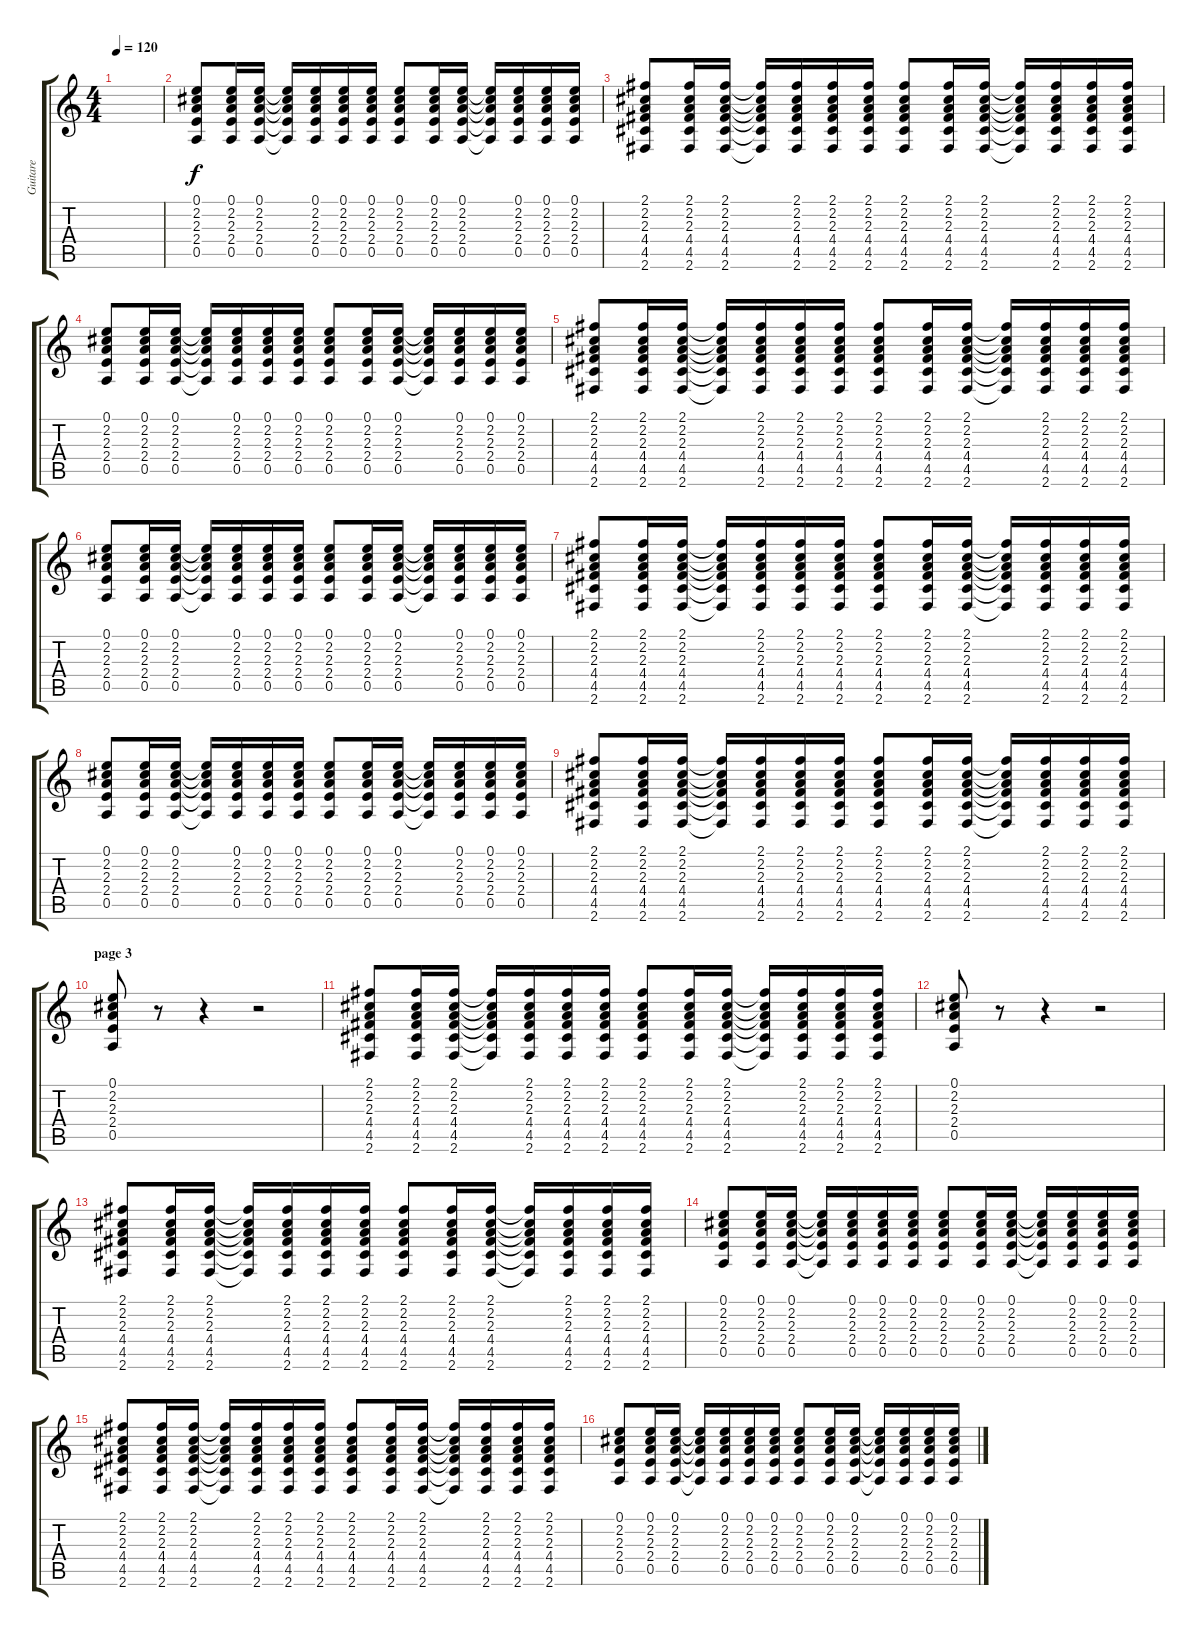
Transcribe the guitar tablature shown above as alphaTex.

\track ("Guitare" "Guitare") {instrument acousticguitarnylon}
\staff {score tabs}
\tuning (E4 B3 G3 D3 A2 E2) {hide}
\ts (4 4)
\tempo 120
\clef g2
\ks c
|
(0.1 2.2 2.3 2.4 0.5).8 (0.1 2.2 2.3 2.4 0.5).16 (0.1 2.2 2.3 2.4 0.5).16 (0.1{t} 2.2{t} 2.3{t} 2.4{t} 0.5{t}).16 (0.1 2.2 2.3 2.4 0.5).16 (0.1 2.2 2.3 2.4 0.5).16 (0.1 2.2 2.3 2.4 0.5).16 (0.1 2.2 2.3 2.4 0.5).8 (0.1 2.2 2.3 2.4 0.5).16 (0.1 2.2 2.3 2.4 0.5).16 (0.1{t} 2.2{t} 2.3{t} 2.4{t} 0.5{t}).16 (0.1 2.2 2.3 2.4 0.5).16 (0.1 2.2 2.3 2.4 0.5).16 (0.1 2.2 2.3 2.4 0.5).16 |
(2.1 2.2 2.3 4.4 4.5 2.6).8 (2.1 2.2 2.3 4.4 4.5 2.6).16 (2.1 2.2 2.3 4.4 4.5 2.6).16 (2.1{t} 2.2{t} 2.3{t} 4.4{t} 4.5{t} 2.6{t}).16 (2.1 2.2 2.3 4.4 4.5 2.6).16 (2.1 2.2 2.3 4.4 4.5 2.6).16 (2.1 2.2 2.3 4.4 4.5 2.6).16 (2.1 2.2 2.3 4.4 4.5 2.6).8 (2.1 2.2 2.3 4.4 4.5 2.6).16 (2.1 2.2 2.3 4.4 4.5 2.6).16 (2.1{t} 2.2{t} 2.3{t} 4.4{t} 4.5{t} 2.6{t}).16 (2.1 2.2 2.3 4.4 4.5 2.6).16 (2.1 2.2 2.3 4.4 4.5 2.6).16 (2.1 2.2 2.3 4.4 4.5 2.6).16 |
(0.1 2.2 2.3 2.4 0.5).8 (0.1 2.2 2.3 2.4 0.5).16 (0.1 2.2 2.3 2.4 0.5).16 (0.1{t} 2.2{t} 2.3{t} 2.4{t} 0.5{t}).16 (0.1 2.2 2.3 2.4 0.5).16 (0.1 2.2 2.3 2.4 0.5).16 (0.1 2.2 2.3 2.4 0.5).16 (0.1 2.2 2.3 2.4 0.5).8 (0.1 2.2 2.3 2.4 0.5).16 (0.1 2.2 2.3 2.4 0.5).16 (0.1{t} 2.2{t} 2.3{t} 2.4{t} 0.5{t}).16 (0.1 2.2 2.3 2.4 0.5).16 (0.1 2.2 2.3 2.4 0.5).16 (0.1 2.2 2.3 2.4 0.5).16 |
(2.1 2.2 2.3 4.4 4.5 2.6).8 (2.1 2.2 2.3 4.4 4.5 2.6).16 (2.1 2.2 2.3 4.4 4.5 2.6).16 (2.1{t} 2.2{t} 2.3{t} 4.4{t} 4.5{t} 2.6{t}).16 (2.1 2.2 2.3 4.4 4.5 2.6).16 (2.1 2.2 2.3 4.4 4.5 2.6).16 (2.1 2.2 2.3 4.4 4.5 2.6).16 (2.1 2.2 2.3 4.4 4.5 2.6).8 (2.1 2.2 2.3 4.4 4.5 2.6).16 (2.1 2.2 2.3 4.4 4.5 2.6).16 (2.1{t} 2.2{t} 2.3{t} 4.4{t} 4.5{t} 2.6{t}).16 (2.1 2.2 2.3 4.4 4.5 2.6).16 (2.1 2.2 2.3 4.4 4.5 2.6).16 (2.1 2.2 2.3 4.4 4.5 2.6).16 |
(0.1 2.2 2.3 2.4 0.5).8 (0.1 2.2 2.3 2.4 0.5).16 (0.1 2.2 2.3 2.4 0.5).16 (0.1{t} 2.2{t} 2.3{t} 2.4{t} 0.5{t}).16 (0.1 2.2 2.3 2.4 0.5).16 (0.1 2.2 2.3 2.4 0.5).16 (0.1 2.2 2.3 2.4 0.5).16 (0.1 2.2 2.3 2.4 0.5).8 (0.1 2.2 2.3 2.4 0.5).16 (0.1 2.2 2.3 2.4 0.5).16 (0.1{t} 2.2{t} 2.3{t} 2.4{t} 0.5{t}).16 (0.1 2.2 2.3 2.4 0.5).16 (0.1 2.2 2.3 2.4 0.5).16 (0.1 2.2 2.3 2.4 0.5).16 |
(2.1 2.2 2.3 4.4 4.5 2.6).8 (2.1 2.2 2.3 4.4 4.5 2.6).16 (2.1 2.2 2.3 4.4 4.5 2.6).16 (2.1{t} 2.2{t} 2.3{t} 4.4{t} 4.5{t} 2.6{t}).16 (2.1 2.2 2.3 4.4 4.5 2.6).16 (2.1 2.2 2.3 4.4 4.5 2.6).16 (2.1 2.2 2.3 4.4 4.5 2.6).16 (2.1 2.2 2.3 4.4 4.5 2.6).8 (2.1 2.2 2.3 4.4 4.5 2.6).16 (2.1 2.2 2.3 4.4 4.5 2.6).16 (2.1{t} 2.2{t} 2.3{t} 4.4{t} 4.5{t} 2.6{t}).16 (2.1 2.2 2.3 4.4 4.5 2.6).16 (2.1 2.2 2.3 4.4 4.5 2.6).16 (2.1 2.2 2.3 4.4 4.5 2.6).16 |
(0.1 2.2 2.3 2.4 0.5).8 (0.1 2.2 2.3 2.4 0.5).16 (0.1 2.2 2.3 2.4 0.5).16 (0.1{t} 2.2{t} 2.3{t} 2.4{t} 0.5{t}).16 (0.1 2.2 2.3 2.4 0.5).16 (0.1 2.2 2.3 2.4 0.5).16 (0.1 2.2 2.3 2.4 0.5).16 (0.1 2.2 2.3 2.4 0.5).8 (0.1 2.2 2.3 2.4 0.5).16 (0.1 2.2 2.3 2.4 0.5).16 (0.1{t} 2.2{t} 2.3{t} 2.4{t} 0.5{t}).16 (0.1 2.2 2.3 2.4 0.5).16 (0.1 2.2 2.3 2.4 0.5).16 (0.1 2.2 2.3 2.4 0.5).16 |
(2.1 2.2 2.3 4.4 4.5 2.6).8 (2.1 2.2 2.3 4.4 4.5 2.6).16 (2.1 2.2 2.3 4.4 4.5 2.6).16 (2.1{t} 2.2{t} 2.3{t} 4.4{t} 4.5{t} 2.6{t}).16 (2.1 2.2 2.3 4.4 4.5 2.6).16 (2.1 2.2 2.3 4.4 4.5 2.6).16 (2.1 2.2 2.3 4.4 4.5 2.6).16 (2.1 2.2 2.3 4.4 4.5 2.6).8 (2.1 2.2 2.3 4.4 4.5 2.6).16 (2.1 2.2 2.3 4.4 4.5 2.6).16 (2.1{t} 2.2{t} 2.3{t} 4.4{t} 4.5{t} 2.6{t}).16 (2.1 2.2 2.3 4.4 4.5 2.6).16 (2.1 2.2 2.3 4.4 4.5 2.6).16 (2.1 2.2 2.3 4.4 4.5 2.6).16 |
\section ("" "page 3")
(0.1 2.2 2.3 2.4 0.5).8 r.8 r.4 r.2 |
(2.1 2.2 2.3 4.4 4.5 2.6).8 (2.1 2.2 2.3 4.4 4.5 2.6).16 (2.1 2.2 2.3 4.4 4.5 2.6).16 (2.1{t} 2.2{t} 2.3{t} 4.4{t} 4.5{t} 2.6{t}).16 (2.1 2.2 2.3 4.4 4.5 2.6).16 (2.1 2.2 2.3 4.4 4.5 2.6).16 (2.1 2.2 2.3 4.4 4.5 2.6).16 (2.1 2.2 2.3 4.4 4.5 2.6).8 (2.1 2.2 2.3 4.4 4.5 2.6).16 (2.1 2.2 2.3 4.4 4.5 2.6).16 (2.1{t} 2.2{t} 2.3{t} 4.4{t} 4.5{t} 2.6{t}).16 (2.1 2.2 2.3 4.4 4.5 2.6).16 (2.1 2.2 2.3 4.4 4.5 2.6).16 (2.1 2.2 2.3 4.4 4.5 2.6).16 |
(0.1 2.2 2.3 2.4 0.5).8 r.8 r.4 r.2 |
(2.1 2.2 2.3 4.4 4.5 2.6).8 (2.1 2.2 2.3 4.4 4.5 2.6).16 (2.1 2.2 2.3 4.4 4.5 2.6).16 (2.1{t} 2.2{t} 2.3{t} 4.4{t} 4.5{t} 2.6{t}).16 (2.1 2.2 2.3 4.4 4.5 2.6).16 (2.1 2.2 2.3 4.4 4.5 2.6).16 (2.1 2.2 2.3 4.4 4.5 2.6).16 (2.1 2.2 2.3 4.4 4.5 2.6).8 (2.1 2.2 2.3 4.4 4.5 2.6).16 (2.1 2.2 2.3 4.4 4.5 2.6).16 (2.1{t} 2.2{t} 2.3{t} 4.4{t} 4.5{t} 2.6{t}).16 (2.1 2.2 2.3 4.4 4.5 2.6).16 (2.1 2.2 2.3 4.4 4.5 2.6).16 (2.1 2.2 2.3 4.4 4.5 2.6).16 |
(0.1 2.2 2.3 2.4 0.5).8 (0.1 2.2 2.3 2.4 0.5).16 (0.1 2.2 2.3 2.4 0.5).16 (0.1{t} 2.2{t} 2.3{t} 2.4{t} 0.5{t}).16 (0.1 2.2 2.3 2.4 0.5).16 (0.1 2.2 2.3 2.4 0.5).16 (0.1 2.2 2.3 2.4 0.5).16 (0.1 2.2 2.3 2.4 0.5).8 (0.1 2.2 2.3 2.4 0.5).16 (0.1 2.2 2.3 2.4 0.5).16 (0.1{t} 2.2{t} 2.3{t} 2.4{t} 0.5{t}).16 (0.1 2.2 2.3 2.4 0.5).16 (0.1 2.2 2.3 2.4 0.5).16 (0.1 2.2 2.3 2.4 0.5).16 |
(2.1 2.2 2.3 4.4 4.5 2.6).8 (2.1 2.2 2.3 4.4 4.5 2.6).16 (2.1 2.2 2.3 4.4 4.5 2.6).16 (2.1{t} 2.2{t} 2.3{t} 4.4{t} 4.5{t} 2.6{t}).16 (2.1 2.2 2.3 4.4 4.5 2.6).16 (2.1 2.2 2.3 4.4 4.5 2.6).16 (2.1 2.2 2.3 4.4 4.5 2.6).16 (2.1 2.2 2.3 4.4 4.5 2.6).8 (2.1 2.2 2.3 4.4 4.5 2.6).16 (2.1 2.2 2.3 4.4 4.5 2.6).16 (2.1{t} 2.2{t} 2.3{t} 4.4{t} 4.5{t} 2.6{t}).16 (2.1 2.2 2.3 4.4 4.5 2.6).16 (2.1 2.2 2.3 4.4 4.5 2.6).16 (2.1 2.2 2.3 4.4 4.5 2.6).16 |
(0.1 2.2 2.3 2.4 0.5).8 (0.1 2.2 2.3 2.4 0.5).16 (0.1 2.2 2.3 2.4 0.5).16 (0.1{t} 2.2{t} 2.3{t} 2.4{t} 0.5{t}).16 (0.1 2.2 2.3 2.4 0.5).16 (0.1 2.2 2.3 2.4 0.5).16 (0.1 2.2 2.3 2.4 0.5).16 (0.1 2.2 2.3 2.4 0.5).8 (0.1 2.2 2.3 2.4 0.5).16 (0.1 2.2 2.3 2.4 0.5).16 (0.1{t} 2.2{t} 2.3{t} 2.4{t} 0.5{t}).16 (0.1 2.2 2.3 2.4 0.5).16 (0.1 2.2 2.3 2.4 0.5).16 (0.1 2.2 2.3 2.4 0.5).16
